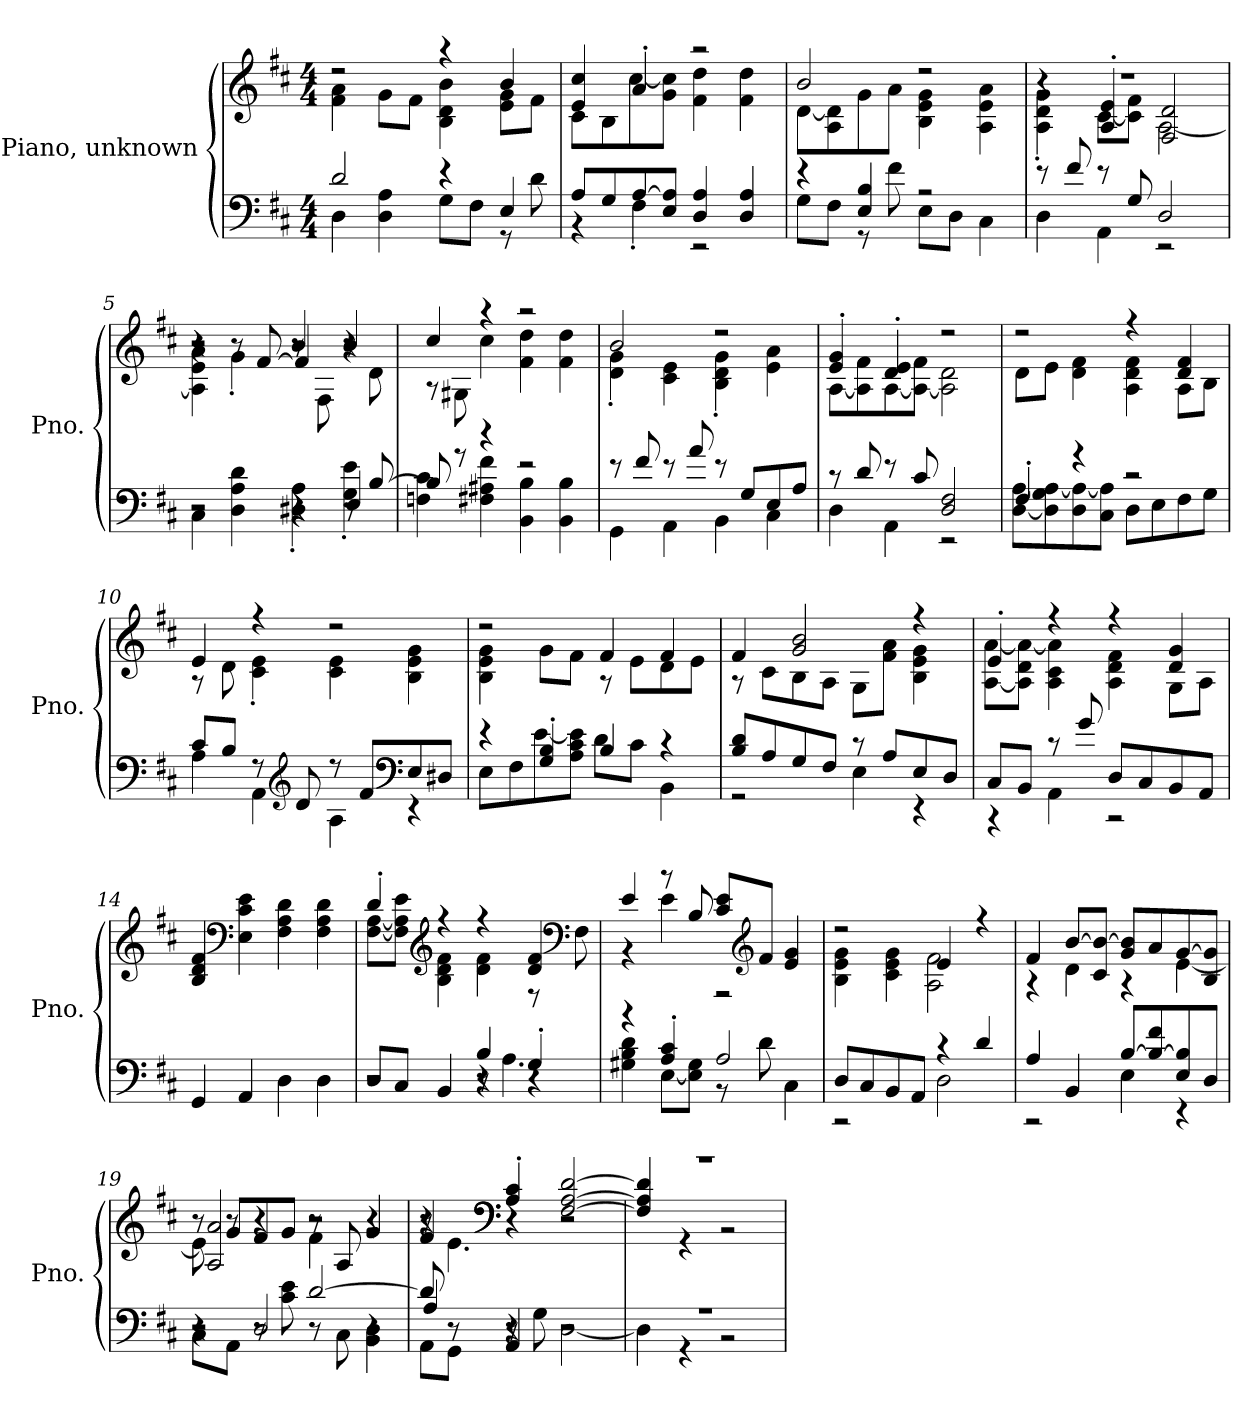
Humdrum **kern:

**kern	**kern
*part1	*part1
*staff2	*staff1
*I"Piano, unknown	*
*I'Pno.	*
*clefF4	*clefG2
*k[f#c#]	*k[f#c#]
*M4/4	*M4/4
*MM120	*MM120
=1	=1
*^	*^
2d/	4D\	2r	4f#\ 4a\
.	4D\ 4A\	.	8g\L
.	.	.	8f#\J
4r	8G\L	4r	4B\ 4d\ 4b\
.	8F#\J	.	.
4E/	8r	4b/	8e\ 8g\L
.	8d\	.	8f#\J
=2	=2	=2	=2
8A/L	4r	4e/ 4cc#/	8c#\L
8G/	.	.	8B\
[8A/	4F#'\	4a'/	[8cc#\
8E/ 8A/]J	.	.	8g\ 8cc#\]J
4D/ 4A/	2r	2r	4f#\ 4dd\
4D/ 4A/	.	.	4f#\ 4dd\
=3	=3	=3	=3
4r	8G\L	2b/	[8d\L
.	8F#\J	.	8A\ 8d\]
4E/ 4B/	8r	.	8g\
.	8f#\	.	8a\J
2r	8E\L	2r	4B\ 4e\ 4g\
.	8D\J	.	.
.	4C#\	.	4A\ 4e\ 4a\
=4	=4	=4	=4
*	*	*	*^
8r	4D\	1r	4A\' 4d\' 4g\'	4r
8f#/	.	.	.	.
8r	4AA\	.	[8c#\L	4A/' 4e/'
8G/	.	.	8c#\] 8f#\J	.
2D/	2r	.	[2A\	2F#/ 2d/
=5	=5	=5	=5	=5
*	*^	*	*	*
2r	4C#\	2r	2r	4A\] 4e\ 4a\	4r
.	4D\ 4A\ 4d\	.	.	4g'\	8r
.	.	.	.	.	[8f#/
4r	4D#X\' 4A\'	4r	4b/	8r	4f#/]
.	.	.	.	8F#\	.
8r	4G\' 4e\'	4E/	4b/	8r	4r
[8B/	.	.	.	8d\	.
*	*v	*v	*	*	*
*	*	*	*v	*v
!!LO:LB:g=z
=6	=6	=6	=6
8B/]	4Fn\ 4c#\	4cc#/	8r
8r	.	.	8G#X\
4r	4F#X\ 4A#X\ 4f#\	4r	4cc#\
2r	4BB\ 4B\	2r	4f#\ 4dd\
.	4BB\ 4B\	.	4f#\ 4dd\
=7	=7	=7	=7
8r	4GG\	2b/	4d\' 4g\'
8f#/	.	.	.
8r	4AA\	.	4c#\ 4e\
8a/	.	.	.
8r	4BB\	2r	4B\' 4d\' 4g\'
8G/L	.	.	.
8E/	4C#\	.	4e\ 4a\
8A/J	.	.	.
=8	=8	=8	=8
8r	4D\	4e/' 4g/'	[8A\L
8d/	.	.	8A\] 8f#\
8r	4AA\	4d/' 4e/'	[8A\
8c#/	.	.	8A\_ 8f#\J
2D/ 2F#/	2r	2r	2A\] 2d\
=9	=9	=9	=9
4F#'/	[8D\ [8A\L	2r	8d\L
.	8D\] 8G\ 8A\_	.	8e\J
4r	8D\ 8A\_	.	4d\ 4f#\
.	8C#\ 8A\]J	.	.
2r	8D\L	4r	4A\ 4d\ 4f#\
.	8E\	.	.
.	8F#\	4d/ 4f#/	8A\L
.	8G\J	.	8B\J
!!LO:LB:g=z	!!
=10	=10	=10	=10
8c#/L	4A\	4e/	8r
8B/J	.	.	8d\
8r	4AA\	4r	4c#\' 4e\'
*clefG2	*	*	*
8d/	.	.	.
8r	4A\	2r	4c#\ 4e\
8f#/L	.	.	.
*clefF4	*	*	*
8E/	4r	.	4B\ 4e\ 4g\
8D#X/J	.	.	.
=11	=11	=11	=11
4r	8E\L	2r	4B\ 4e\ 4g\
.	8F#\	.	.
4G/' 4B/'	[8e\	.	8g\L
.	8A\ 8c#\ 8e\]J	.	8f#\J
4B/	8d\L	4f#/	8r
.	8c#\J	.	8e\L
4r	4BB\	4f#/	8d\
.	.	.	8e\J
=12	=12	=12	=12
8B/ 8d/L	2r	4f#/	8r
8A/	.	.	8c#\L
8G/	.	2g/ 2b/	8B\
8F#/J	.	.	8A\J
8r	4E\	.	8G\L
8A/L	.	.	8f#\ 8a\J
8E/	4r	4r	4B\ 4e\ 4g\
8D/J	.	.	.
=13	=13	=13	=13
8C#/L	4r	4e'/	[8A\ [8a\L
8BB/J	.	.	8A\] 8d\ 8a\_J
8r	4AA\	4r	4A\ 4c#\ 4a\]
8g/	.	.	.
8D/L	2r	4r	4A\ 4d\ 4f#\
8C#/	.	.	.
8BB/	.	4d/ 4g/	8G\L
8AA/J	.	.	8A\J
*v	*v	*	*
*	*v	*v
!!LO:LB:g=z
=14	=14
4GG/	4B/ 4d/ 4f#/
*	*clefF4
4AA/	4E\ 4c#\ 4e\
4D\	4F#\ 4A\ 4d\
4D\	4F#\ 4A\ 4d\
=15	=15
*^	*^
*	*^	*	*
2r	2r	8D/L	4d'/	[8F#\ [8A\L
.	.	8C#/J	.	8F#\] 8A\] 8e\J
*	*	*	*clefG2	*
.	.	4BB/	4r	4B\ 4d\ 4f#\
4B/	8r	4r	4r	4d\ 4f#\
.	4.A\	.	.	.
4r	.	4G'/	4d/ 4f#/	8r
*	*	*	*clefF4	*
.	.	.	.	8F#\
*	*v	*v	*	*
=16	=16	=16	=16
4r	4G#X\ 4B\ 4d\	4e/	4r
4A/' 4c#/'	[8E\L	8r	4e\
.	8E\] 8G#\J	8B/	.
2A/	8r	8c#/ 8e/L	2r
*	*	*clefG2	*
.	8d\	8f#/J	.
.	4C#\	4e/ 4g/	.
=17	=17	=17	=17
8D/L	2r	2r	4B\ 4e\ 4g\
8C#/	.	.	.
8BB/	.	.	4c#\ 4e\ 4g\
8AA/J	.	.	.
4r	2D\	4e/	2A\ 2f#\
4d/	.	4r	.
!!LO:LB:g=z	!!
=18	=18	=18	=18
4A/	2r	4f#/	4r
4BB/	.	[8b/L	4d\
.	.	8c#/ 8b/_J	.
[8B/L	4E\	8g/ 8b/]L	4r
8B/_ 8f#/	.	8a/	.
8E/ 8B/]	4r	[8g/	[4e\
8D/J	.	8B/ 8g/]J	.
=19	=19	=19	=19
*	*^	*	*^
2r	8C#\L	4r	8r	8e\]	2A/ 2a/
.	8AA\J	.	8g/L	8r	.
.	8r	2D/	8f#/	4r	.
.	8c#\ 8e\	.	8g/J	.	.
[2d/	8r	.	8r	4f#\	2r
.	8C#\	.	8A/	.	.
.	4BB\ 4D\	4r	4g/	4r	.
=20	=20	=20	=20	=20	=20
8d/]	8AA\L	4A/	4f#/	8r	4r
8r	8GG\J	.	.	4.e\	.
*	*	*	*clefF4	*	*
4r	8r	4AA/	4r	.	4A/' 4c#/'
.	8G\	.	.	.	.
2r	[2D\	2r	2r	2r	[2F#/ [2A/ [2d/
*	*v	*v	*	*	*
*	*	*	*v	*v
=21	=21	=21	=21
1r	4D\]	1r	4F#/] 4A/] 4d/]
.	4r	.	4r
.	2r	.	2r
*v	*v	*	*
*	*v	*v
=	=
*-	*-
